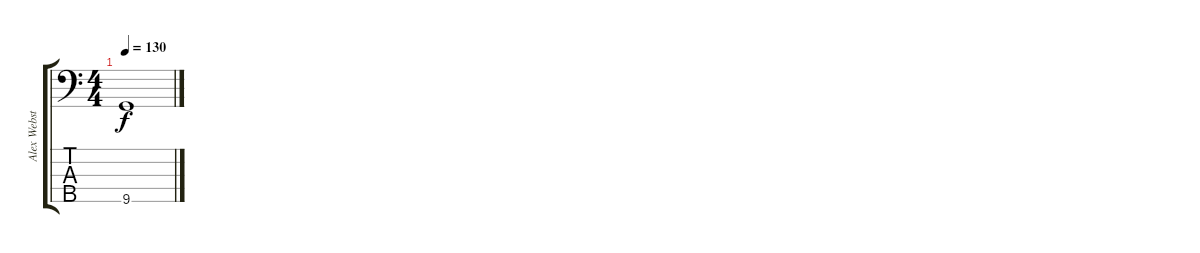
\track ("Alex Webster" "Alex Webst") {instrument electricbassfinger}
\staff {score tabs}
\tuning (Gb2 Db2 Ab1 Eb1 Bb0) {hide}
\ts (4 4)
\tempo 130
\clef f4
\ks c
9.5{t}.1{dy f}
